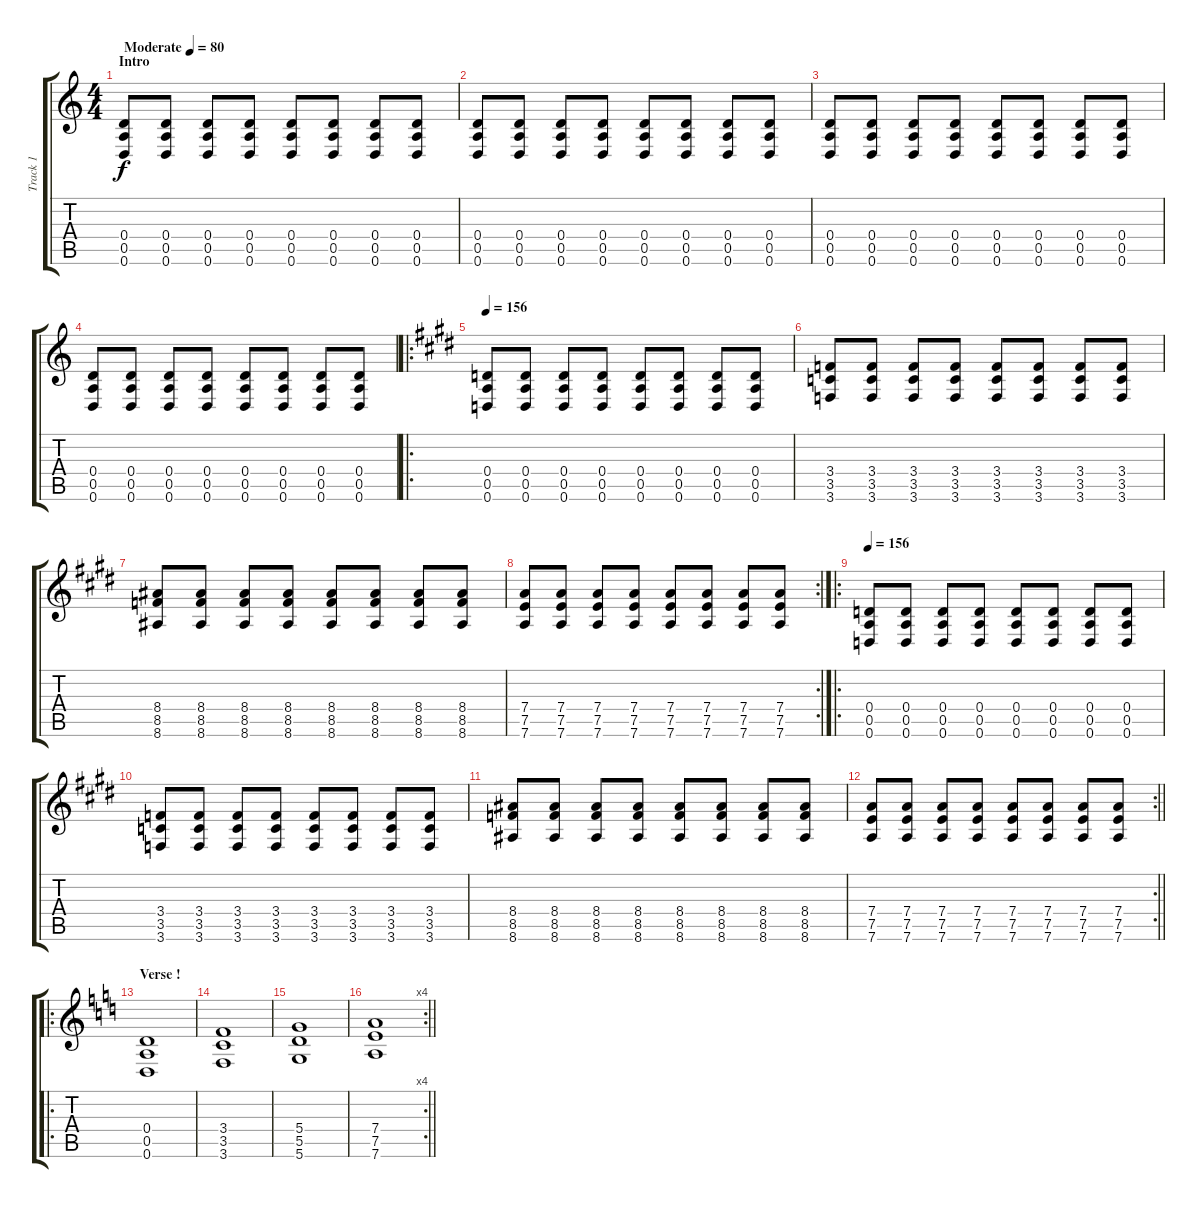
\track ("Track 1" "Track 1") {instrument distortionguitar}
\staff {score tabs}
\tuning (E4 B3 G3 D3 A2 D2) {hide}
\ts (4 4)
\section ("" "Intro")
\tempo (80 "Moderate")
\tempo 156
\tempo (80 "Moderate")
\clef g2
\ks c
(0.4 0.5 0.6).8{dy f instrument distortionguitar} (0.4 0.5 0.6).8 (0.4 0.5 0.6).8 (0.4 0.5 0.6).8 (0.4 0.5 0.6).8 (0.4 0.5 0.6).8 (0.4 0.5 0.6).8 (0.4 0.5 0.6).8 |
(0.4 0.5 0.6).8 (0.4 0.5 0.6).8 (0.4 0.5 0.6).8 (0.4 0.5 0.6).8 (0.4 0.5 0.6).8 (0.4 0.5 0.6).8 (0.4 0.5 0.6).8 (0.4 0.5 0.6).8 |
(0.4 0.5 0.6).8 (0.4 0.5 0.6).8 (0.4 0.5 0.6).8 (0.4 0.5 0.6).8 (0.4 0.5 0.6).8 (0.4 0.5 0.6).8 (0.4 0.5 0.6).8 (0.4 0.5 0.6).8 |
(0.4 0.5 0.6).8 (0.4 0.5 0.6).8 (0.4 0.5 0.6).8 (0.4 0.5 0.6).8 (0.4 0.5 0.6).8 (0.4 0.5 0.6).8 (0.4 0.5 0.6).8 (0.4 0.5 0.6).8 |
\ro
\tempo 156
\ks c#minor
(0.4 0.5 0.6).8 (0.4 0.5 0.6).8 (0.4 0.5 0.6).8 (0.4 0.5 0.6).8 (0.4 0.5 0.6).8 (0.4 0.5 0.6).8 (0.4 0.5 0.6).8 (0.4 0.5 0.6).8 |
(3.4 3.5 3.6).8 (3.4 3.5 3.6).8 (3.4 3.5 3.6).8 (3.4 3.5 3.6).8 (3.4 3.5 3.6).8 (3.4 3.5 3.6).8 (3.4 3.5 3.6).8 (3.4 3.5 3.6).8 |
(8.4 8.5 8.6).8 (8.4 8.5 8.6).8 (8.4 8.5 8.6).8 (8.4 8.5 8.6).8 (8.4 8.5 8.6).8 (8.4 8.5 8.6).8 (8.4 8.5 8.6).8 (8.4 8.5 8.6).8 |
\rc 2
(7.4 7.5 7.6).8 (7.4 7.5 7.6).8 (7.4 7.5 7.6).8 (7.4 7.5 7.6).8 (7.4 7.5 7.6).8 (7.4 7.5 7.6).8 (7.4 7.5 7.6).8 (7.4 7.5 7.6).8 |
\ro
\tempo 156
(0.4 0.5 0.6).8 (0.4 0.5 0.6).8 (0.4 0.5 0.6).8 (0.4 0.5 0.6).8 (0.4 0.5 0.6).8 (0.4 0.5 0.6).8 (0.4 0.5 0.6).8 (0.4 0.5 0.6).8 |
(3.4 3.5 3.6).8 (3.4 3.5 3.6).8 (3.4 3.5 3.6).8 (3.4 3.5 3.6).8 (3.4 3.5 3.6).8 (3.4 3.5 3.6).8 (3.4 3.5 3.6).8 (3.4 3.5 3.6).8 |
(8.4 8.5 8.6).8 (8.4 8.5 8.6).8 (8.4 8.5 8.6).8 (8.4 8.5 8.6).8 (8.4 8.5 8.6).8 (8.4 8.5 8.6).8 (8.4 8.5 8.6).8 (8.4 8.5 8.6).8 |
\rc 2
\barLineRight lightlight
(7.4 7.5 7.6).8 (7.4 7.5 7.6).8 (7.4 7.5 7.6).8 (7.4 7.5 7.6).8 (7.4 7.5 7.6).8 (7.4 7.5 7.6).8 (7.4 7.5 7.6).8 (7.4 7.5 7.6).8 |
\ro
\section ("" "Verse !")
\ks c
(0.4 0.5 0.6).1 |
(3.4 3.5 3.6).1 |
(5.4 5.5 5.6).1 |
\rc 4
\barLineRight lightlight
(7.4 7.5 7.6).1
